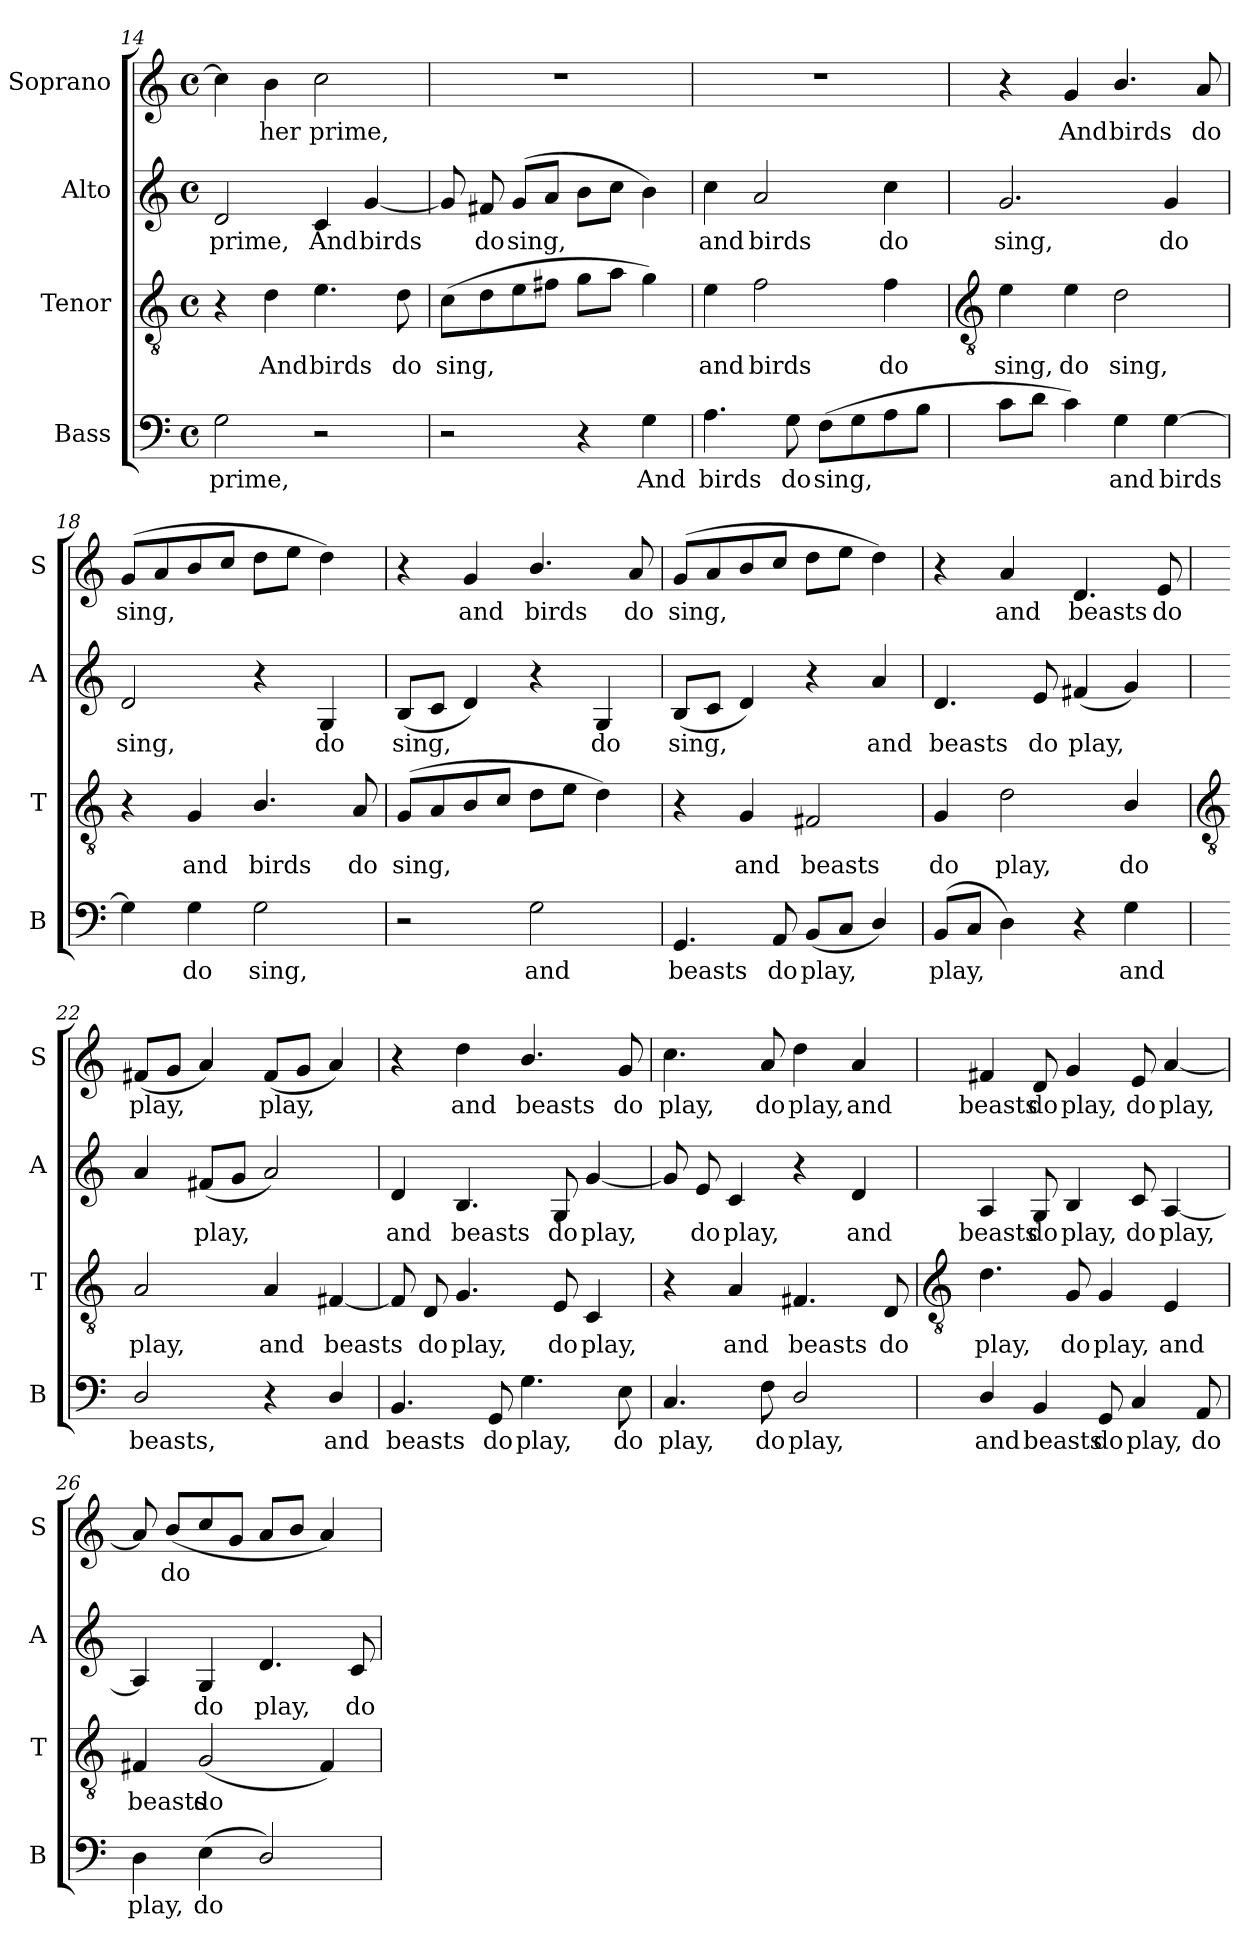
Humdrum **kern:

**kern	**text	**kern	**text	**kern	**text	**kern	**text
*part4	*part4	*part3	*part3	*part2	*part2	*part1	*part1
*staff4	*staff4	*staff3	*staff3	*staff2	*staff2	*staff1	*staff1
*I"Bass	*	*I"Tenor	*	*I"Alto	*	*I"Soprano	*
*I'B	*	*I'T	*	*I'A	*	*I'S	*
*clefF4	*	*clefGv2	*	*clefG2	*	*clefG2	*
*k[]	*	*k[]	*	*k[]	*	*k[]	*
*C:	*	*C:	*	*C:	*	*C:	*
*M4/4	*	*M4/4	*	*M4/4	*	*M4/4	*
*met(c)	*	*met(c)	*	*met(c)	*	*met(c)	*
=14	=14	=14	=14	=14	=14	=14	=14
!	!LO:LY:b	!	!	!	!LO:LY:b	!	!
2G	prime,	4r	.	2d	prime,	4cc]	.
!	!	!	!LO:LY:b	!	!	!	!LO:LY:b
.	.	4d	And	.	.	4b	her
!	!	!	!LO:LY:b	!	!LO:LY:b	!	!LO:LY:b
2r	.	4.e	birds	4c	And	2cc	prime,
!	!	!	!	!	!LO:LY:b	!	!
.	.	.	.	[4g	birds	.	.
!	!	!	!LO:LY:b	!	!	!	!
.	.	8d	do	.	.	.	.
=15	=15	=15	=15	=15	=15	=15	=15
!	!	!	!LO:LY:b	!	!	!	!
2r	.	(>8cL	sing,	8g]	.	1r	.
!	!	!	!	!	!LO:LY:b	!	!
.	.	8d	.	8f#X	do	.	.
!	!	!	!	!	!LO:LY:b	!	!
.	.	8e	.	(<8gL	sing,	.	.
.	.	8f#XJ	.	8aJ	.	.	.
4r	.	8gL	.	8bL	.	.	.
.	.	8aJ	.	8ccJ	.	.	.
!	!LO:LY:b	!	!	!	!	!	!
4G	And	4g)	.	4b)	.	.	.
=16	=16	=16	=16	=16	=16	=16	=16
!	!LO:LY:b	!	!LO:LY:b	!	!LO:LY:b	!	!
4.A	birds	4e	and	4cc	and	1r	.
!	!	!	!LO:LY:b	!	!LO:LY:b	!	!
.	.	2f	birds	2a	birds	.	.
!	!LO:LY:b	!	!	!	!	!	!
8G	do	.	.	.	.	.	.
!	!LO:LY:b	!	!	!	!	!	!
(>8FL	sing,	.	.	.	.	.	.
8G	.	.	.	.	.	.	.
!	!	!	!LO:LY:b	!	!LO:LY:b	!	!
8A	.	4f	do	4cc	do	.	.
8BJ	.	.	.	.	.	.	.
!!LO:LB:g=z
=17	=17	=17	=17	=17	=17	=17	=17
*	*	*clefGv2	*	*	*	*	*
!	!	!	!LO:LY:b	!	!LO:LY:b	!	!
8cL	.	4e	sing,	2.g	sing,	4r	.
8dJ	.	.	.	.	.	.	.
!	!	!	!LO:LY:b	!	!	!	!LO:LY:b
4c)	.	4e	do	.	.	4g	And
!	!LO:LY:b	!	!LO:LY:b	!	!	!	!LO:LY:b
4G	and	2d	sing,	.	.	4.b/	birds
!	!LO:LY:b	!	!	!	!LO:LY:b	!	!
[4G	birds	.	.	4g	do	.	.
!	!	!	!	!	!	!	!LO:LY:b
.	.	.	.	.	.	8a	do
=18	=18	=18	=18	=18	=18	=18	=18
!	!	!	!	!	!LO:LY:b	!	!LO:LY:b
4G]	.	4r	.	2d	sing,	(>8gL	sing,
.	.	.	.	.	.	8a	.
!	!LO:LY:b	!	!LO:LY:b	!	!	!	!
4G	do	4G	and	.	.	8b	.
.	.	.	.	.	.	8ccJ	.
!	!LO:LY:b	!	!LO:LY:b	!	!	!	!
2G	sing,	4.B/	birds	4r	.	8ddL	.
.	.	.	.	.	.	8eeJ	.
!	!	!	!	!	!LO:LY:b	!	!
.	.	.	.	4G	do	4dd)	.
!	!	!	!LO:LY:b	!	!	!	!
.	.	8A	do	.	.	.	.
=19	=19	=19	=19	=19	=19	=19	=19
!	!	!	!LO:LY:b	!	!LO:LY:b	!	!
2r	.	(>8GL	sing,	(<8BL	sing,	4r	.
.	.	8A	.	8cJ	.	.	.
!	!	!	!	!	!	!	!LO:LY:b
.	.	8B	.	4d)	.	4g	and
.	.	8cJ	.	.	.	.	.
!	!LO:LY:b	!	!	!	!	!	!LO:LY:b
2G	and	8dL	.	4r	.	4.b/	birds
.	.	8eJ	.	.	.	.	.
!	!	!	!	!	!LO:LY:b	!	!
.	.	4d)	.	4G	do	.	.
!	!	!	!	!	!	!	!LO:LY:b
.	.	.	.	.	.	8a	do
=20	=20	=20	=20	=20	=20	=20	=20
!	!LO:LY:b	!	!	!	!LO:LY:b	!	!LO:LY:b
4.GG	beasts	4r	.	(<8BL	sing,	(>8gL	sing,
.	.	.	.	8cJ	.	8a	.
!	!	!	!LO:LY:b	!	!	!	!
.	.	4G	and	4d)	.	8b	.
!	!LO:LY:b	!	!	!	!	!	!
8AA	do	.	.	.	.	8ccJ	.
!	!LO:LY:b	!	!LO:LY:b	!	!	!	!
(<8BBL	play,	2F#X	beasts	4r	.	8ddL	.
8CJ	.	.	.	.	.	8eeJ	.
!	!	!	!	!	!LO:LY:b	!	!
4D/)	.	.	.	4a	and	4dd)	.
=21	=21	=21	=21	=21	=21	=21	=21
!	!LO:LY:b	!	!LO:LY:b	!	!LO:LY:b	!	!
(<8BBL	play,	4G	do	4.d	beasts	4r	.
8CJ	.	.	.	.	.	.	.
!	!	!	!LO:LY:b	!	!	!	!LO:LY:b
4D\)	.	2d	play,	.	.	4a	and
!	!	!	!	!	!LO:LY:b	!	!
.	.	.	.	8e	do	.	.
!	!	!	!	!	!LO:LY:b	!	!LO:LY:b
4r	.	.	.	(<4f#X	play,	4.d	beasts
!	!LO:LY:b	!	!LO:LY:b	!	!	!	!
4G	and	4B/	do	4g)	.	.	.
!	!	!	!	!	!	!	!LO:LY:b
.	.	.	.	.	.	8e	do
!!LO:LB:g=z
=22	=22	=22	=22	=22	=22	=22	=22
*	*	*clefGv2	*	*	*	*	*
!	!LO:LY:b	!	!LO:LY:b	!	!	!	!LO:LY:b
2D/	beasts,	2A	play,	4a	.	(<8f#XL	play,
.	.	.	.	.	.	8gJ	.
!	!	!	!	!	!LO:LY:b	!	!
.	.	.	.	(<8f#XL	play,	4a)	.
.	.	.	.	8gJ	.	.	.
!	!	!	!LO:LY:b	!	!	!	!LO:LY:b
4r	.	4A	and	2a)	.	(<8f#L	play,
.	.	.	.	.	.	8gJ	.
!	!LO:LY:b	!	!LO:LY:b	!	!	!	!
4D/	and	[4F#X	beasts	.	.	4a)	.
=23	=23	=23	=23	=23	=23	=23	=23
!	!LO:LY:b	!	!	!	!LO:LY:b	!	!
4.BB	beasts	8F#]	.	4d	and	4r	.
!	!	!	!LO:LY:b	!	!	!	!
.	.	8D	do	.	.	.	.
!	!	!	!LO:LY:b	!	!LO:LY:b	!	!LO:LY:b
.	.	4.G	play,	4.B	beasts	4dd	and
!	!LO:LY:b	!	!	!	!	!	!
8GG	do	.	.	.	.	.	.
!	!LO:LY:b	!	!	!	!	!	!LO:LY:b
4.G	play,	.	.	.	.	4.b/	beasts
!	!	!	!LO:LY:b	!	!LO:LY:b	!	!
.	.	8E	do	8G	do	.	.
!	!	!	!LO:LY:b	!	!LO:LY:b	!	!
.	.	4C	play,	[4g	play,	.	.
!	!LO:LY:b	!	!	!	!	!	!LO:LY:b
8E	do	.	.	.	.	8g	do
=24	=24	=24	=24	=24	=24	=24	=24
!	!LO:LY:b	!	!	!	!	!	!LO:LY:b
4.C	play,	4r	.	8g]	.	4.cc	play,
!	!	!	!	!	!LO:LY:b	!	!
.	.	.	.	8e	do	.	.
!	!	!	!LO:LY:b	!	!LO:LY:b	!	!
.	.	4A	and	4c	play,	.	.
!	!LO:LY:b	!	!	!	!	!	!LO:LY:b
8F	do	.	.	.	.	8a	do
!	!LO:LY:b	!	!LO:LY:b	!	!	!	!LO:LY:b
2D/	play,	4.F#X	beasts	4r	.	4dd	play,
!	!	!	!	!	!LO:LY:b	!	!LO:LY:b
.	.	.	.	4d	and	4a	and
!	!	!	!LO:LY:b	!	!	!	!
.	.	8D	do	.	.	.	.
!!LO:LB:g=z
=25	=25	=25	=25	=25	=25	=25	=25
*	*	*clefGv2	*	*	*	*	*
!	!LO:LY:b	!	!LO:LY:b	!	!LO:LY:b	!	!LO:LY:b
4D/	and	4.d	play,	4A	beasts	4f#X	beasts
!	!LO:LY:b	!	!	!	!LO:LY:b	!	!LO:LY:b
4BB	beasts	.	.	8G	do	8d	do
!	!	!	!LO:LY:b	!	!LO:LY:b	!	!LO:LY:b
.	.	8G	do	4B	play,	4g	play,
!	!LO:LY:b	!	!LO:LY:b	!	!	!	!
8GG	do	4G	play,	.	.	.	.
!	!LO:LY:b	!	!	!	!LO:LY:b	!	!LO:LY:b
4C	play,	.	.	8c	do	8e	do
!	!	!	!LO:LY:b	!	!LO:LY:b	!	!LO:LY:b
.	.	4E	and	[4A	play,	[4a	play,
!	!LO:LY:b	!	!	!	!	!	!
8AA	do	.	.	.	.	.	.
=26	=26	=26	=26	=26	=26	=26	=26
!	!LO:LY:b	!	!LO:LY:b	!	!	!	!
4D	play,	4F#X	beasts	4A]	.	8a]	.
!	!	!	!	!	!	!	!LO:LY:b
.	.	.	.	.	.	(<8bL	do
!	!LO:LY:b	!	!LO:LY:b	!	!LO:LY:b	!	!
(<4E	do	(<2G	do	4G	do	8cc	.
.	.	.	.	.	.	8gJ	.
!	!	!	!	!	!LO:LY:b	!	!
2D/)	.	.	.	4.d	play,	8aL	.
.	.	.	.	.	.	8bJ	.
.	.	4F#)	.	.	.	4a)	.
!	!	!	!	!	!LO:LY:b	!	!
.	.	.	.	8c	do	.	.
=	=	=	=	=	=	=	=
*-	*-	*-	*-	*-	*-	*-	*-
